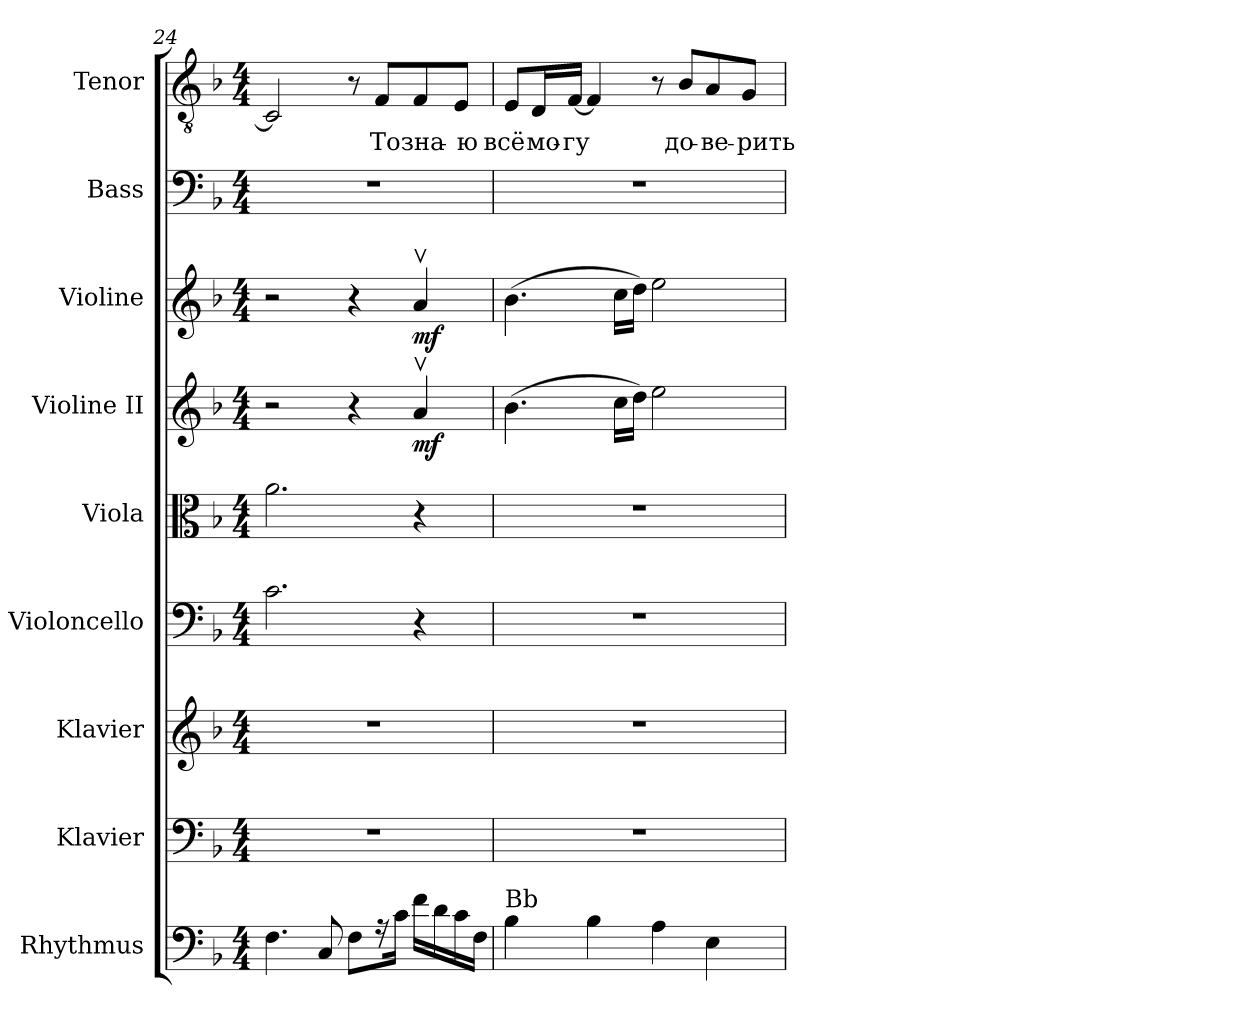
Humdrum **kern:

**kern	**kern	**kern	**kern	**kern	**kern	**dynam	**kern	**dynam	**kern	**kern	**text
*part9	*part8	*part7	*part6	*part5	*part4	*part4	*part3	*part3	*part2	*part1	*part1
*staff9	*staff8	*staff7	*staff6	*staff5	*staff4	*staff4	*staff3	*staff3	*staff2	*staff1	*staff1
*I"Rhythmus	*I"Klavier	*I"Klavier	*I"Violoncello	*I"Viola	*I"Violine II	*	*I"Violine	*	*I"Bass	*I"Tenor	*
*I'Rhy.	*I'Kla.	*I'Kla.	*I'Vc.	*I'Vla	*I'Vl.II	*	*I'Vln	*	*I'B.	*I'T.	*
*clefF4	*clefF4	*clefG2	*clefF4	*clefC3	*clefG2	*	*clefG2	*	*clefF4	*clefGv2	*
*ITrd7c12	*	*	*	*	*	*	*	*	*	*ITrd7c12	*
*k[b-]	*k[b-]	*k[b-]	*k[b-]	*k[b-]	*k[b-]	*	*k[b-]	*	*k[b-]	*k[b-]	*
*F:	*F:	*F:	*F:	*F:	*F:	*	*F:	*	*F:	*F:	*
*M4/4	*M4/4	*M4/4	*M4/4	*M4/4	*M4/4	*	*M4/4	*	*M4/4	*M4/4	*
=24	=24	=24	=24	=24	=24	=24	=24	=24	=24	=24	=24
4.FFi\	1r	1r	2.ci\	2.ai\	2r	.	2r	.	1r	2CCi/]	.
8CCi/	.	.	.	.	.	.	.	.	.	.	.
8FFi\L	.	.	.	.	4r	.	4r	.	.	8r	.
!	!	!	!	!	!	!	!	!	!	!	!LO:LY:b:color=#000000
16r	.	.	.	.	.	.	.	.	.	8FFi/L	То
16Ci\Jk	.	.	.	.	.	.	.	.	.	.	.
!	!	!	!	!	!	!	!	!	!	!	!LO:LY:b:color=#000000
16Fi\LL	.	.	4r	4r	4avi/	mf	4avi/	mf	.	8FFi/	зна-
16Di\	.	.	.	.	.	.	.	.	.	.	.
!	!	!	!	!	!	!	!	!	!	!	!LO:LY:b:color=#000000
16Ci\	.	.	.	.	.	.	.	.	.	8EEi/J	-ю
16FFi\JJ	.	.	.	.	.	.	.	.	.	.	.
=25	=25	=25	=25	=25	=25	=25	=25	=25	=25	=25	=25
!LO:TX:a:t=Bb	!	!	!	!	!	!	!	!	!	!	!
!	!	!	!	!	!	!	!	!	!	!	!LO:LY:b:color=#000000
4BB-i\	1r	1r	1r	1r	(4.b-i\	.	(4.b-i\	.	1r	8EEi/L	всё
!	!	!	!	!	!	!	!	!	!	!	!LO:LY:b:color=#000000
.	.	.	.	.	.	.	.	.	.	16DDi/L	мо-
!	!	!	!	!	!	!	!	!	!	!	!LO:LY:b:color=#000000
.	.	.	.	.	.	.	.	.	.	[<16FFi/JJ	-гу
4BB-i\	.	.	.	.	.	.	.	.	.	4FFi/]	.
.	.	.	.	.	16cci\LL	.	16cci\LL	.	.	.	.
.	.	.	.	.	16ddi\JJ)	.	16ddi\JJ)	.	.	.	.
4AAi\	.	.	.	.	2eei\	.	2eei\	.	.	8r	.
!	!	!	!	!	!	!	!	!	!	!	!LO:LY:b:color=#000000
.	.	.	.	.	.	.	.	.	.	8BB-i/L	до-
!	!	!	!	!	!	!	!	!	!	!	!LO:LY:b:color=#000000
4EEi\	.	.	.	.	.	.	.	.	.	8AAi/	-ве-
!	!	!	!	!	!	!	!	!	!	!	!LO:LY:b:color=#000000
.	.	.	.	.	.	.	.	.	.	8GGi/J	-рить
=	=	=	=	=	=	=	=	=	=	=	=
*-	*-	*-	*-	*-	*-	*-	*-	*-	*-	*-	*-
